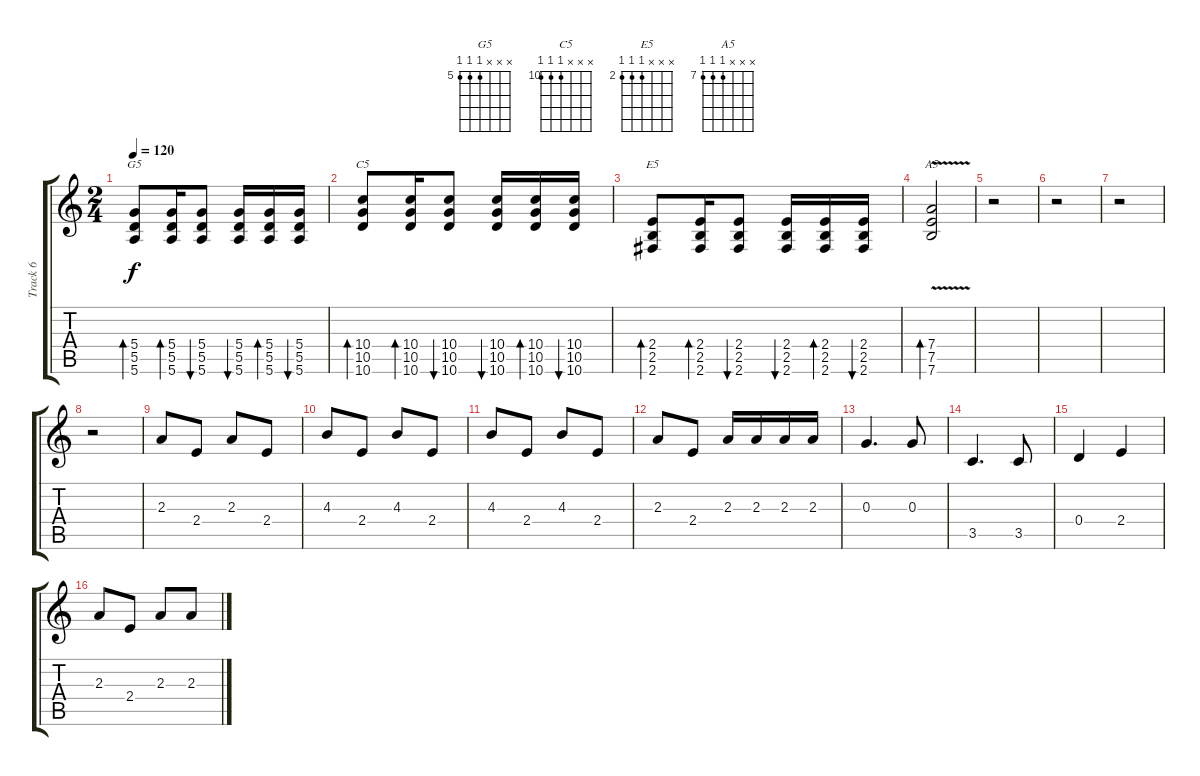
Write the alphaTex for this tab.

\track ("Track 6" "Track 6") {instrument distortionguitar}
\staff {score tabs}
\tuning (E4 B3 G3 D3 A2 E2) {hide}
\chord ("G5" x x x 5 5 5) {firstfret 5}
\chord ("C5" x x x 10 10 10) {firstfret 10}
\chord ("E5" x x x 2 2 2) {firstfret 2}
\chord ("A5" x x x 7 7 7) {firstfret 7}
\ts (2 4)
\tempo 120
\clef g2
\ks c
(5.4 5.5 5.6).8{bd 60 ch "G5" dy f} (5.4 5.5 5.6).16{bd 60} (5.4 5.5 5.6).8{bu 60} (5.4 5.5 5.6).16{bu 60} (5.4 5.5 5.6).16{bd 60} (5.4 5.5 5.6).16{bu 60} |
(10.4 10.5 10.6).8{bd 60 ch "C5"} (10.4 10.5 10.6).16{bd 60} (10.4 10.5 10.6).8{bu 60} (10.4 10.5 10.6).16{bu 60} (10.4 10.5 10.6).16{bd 60} (10.4 10.5 10.6).16{bu 60} |
(2.4 2.5 2.6).8{bd 60 ch "E5"} (2.4 2.5 2.6).16{bd 60} (2.4 2.5 2.6).8{bu 60} (2.4 2.5 2.6).16{bu 60} (2.4 2.5 2.6).16{bd 60} (2.4 2.5 2.6).16{bu 60} |
(7.4{v} 7.5{v} 7.6{v}).2{bd 60 ch "A5"} |
r.2 |
r.2 |
r.2 |
r.2 |
2.3.8 2.4.8 2.3.8 2.4.8 |
4.3.8 2.4.8 4.3.8 2.4.8 |
4.3.8 2.4.8 4.3.8 2.4.8 |
2.3.8 2.4.8 2.3.16 2.3.16 2.3.16 2.3.16 |
0.3.4{d} 0.3.8 |
3.5.4{d} 3.5.8 |
0.4.4 2.4.4 |
2.3.8 2.4.8 2.3.8 2.3.8
